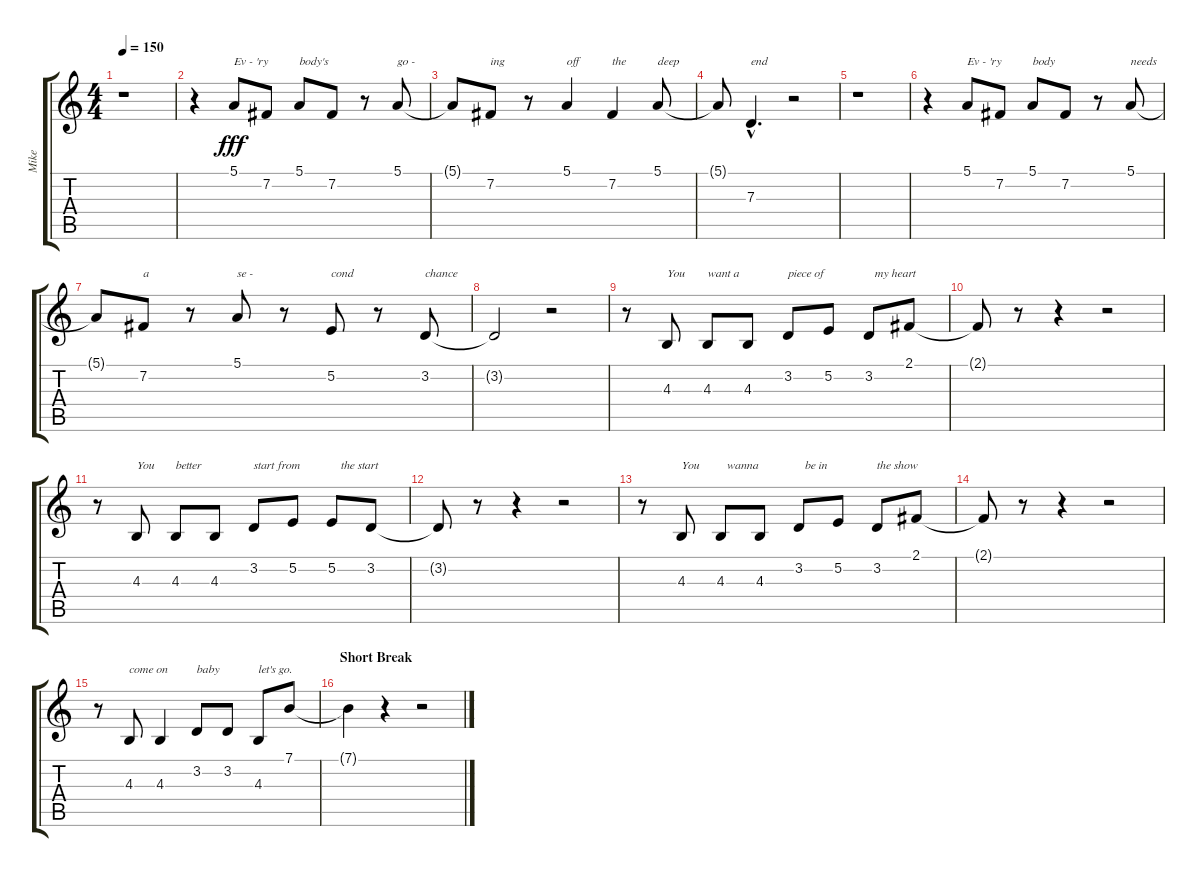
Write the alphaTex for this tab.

\track ("Mike" "Mike") {instrument clarinet}
\staff {score tabs}
\tuning (E4 B3 G3 D3 A2 E2) {hide}
\ts (4 4)
\tempo 150
\clef g2
\ks c
r.1{dy fff} |
r.4 5.1.8{txt "Ev - 'ry"} 7.2.8 5.1.8{txt "body's"} 7.2.8 r.8 5.1.8{txt "go -"} |
5.1{t}.8 7.2.8{txt "ing"} r.8 5.1.4{txt "off"} 7.2.4{txt "the"} 5.1.8{txt "deep"} |
5.1{t}.8 7.3{hac}.4{d txt "end"} r.2 |
r.1 |
r.4 5.1.8{txt "Ev - 'ry"} 7.2.8 5.1.8{txt "body"} 7.2.8 r.8 5.1.8{txt "needs"} |
5.1{t}.8 7.2.8{txt "a"} r.8 5.1.8{txt "se -"} r.8 5.2.8{txt "cond"} r.8 3.2.8{txt "chance"} |
3.2{t}.2 r.2 |
r.8 4.3.8{txt "You"} 4.3.8{txt "want a"} 4.3.8 3.2.8{txt "piece of"} 5.2.8 3.2.8{txt "  my heart"} 2.1.8 |
2.1{t}.8 r.8 r.4 r.2 |
r.8 4.3.8{txt "You"} 4.3.8{txt "better"} 4.3.8 3.2.8{txt "start from"} 5.2.8 5.2.8{txt "   the start"} 3.2.8 |
3.2{t}.8 r.8 r.4 r.2 |
r.8 4.3.8{txt "You"} 4.3.8{txt "  wanna"} 4.3.8 3.2.8{txt "  be in"} 5.2.8 3.2.8{txt "the show"} 2.1.8 |
2.1{t}.8 r.8 r.4 r.2 |
r.8 4.3.8{txt "come on"} 4.3.4 3.2.8{txt "baby"} 3.2.8 4.3.8{txt "let's go."} 7.1.8 |
\section ("" "Short Break")
7.1{t}.4 r.4 r.2
